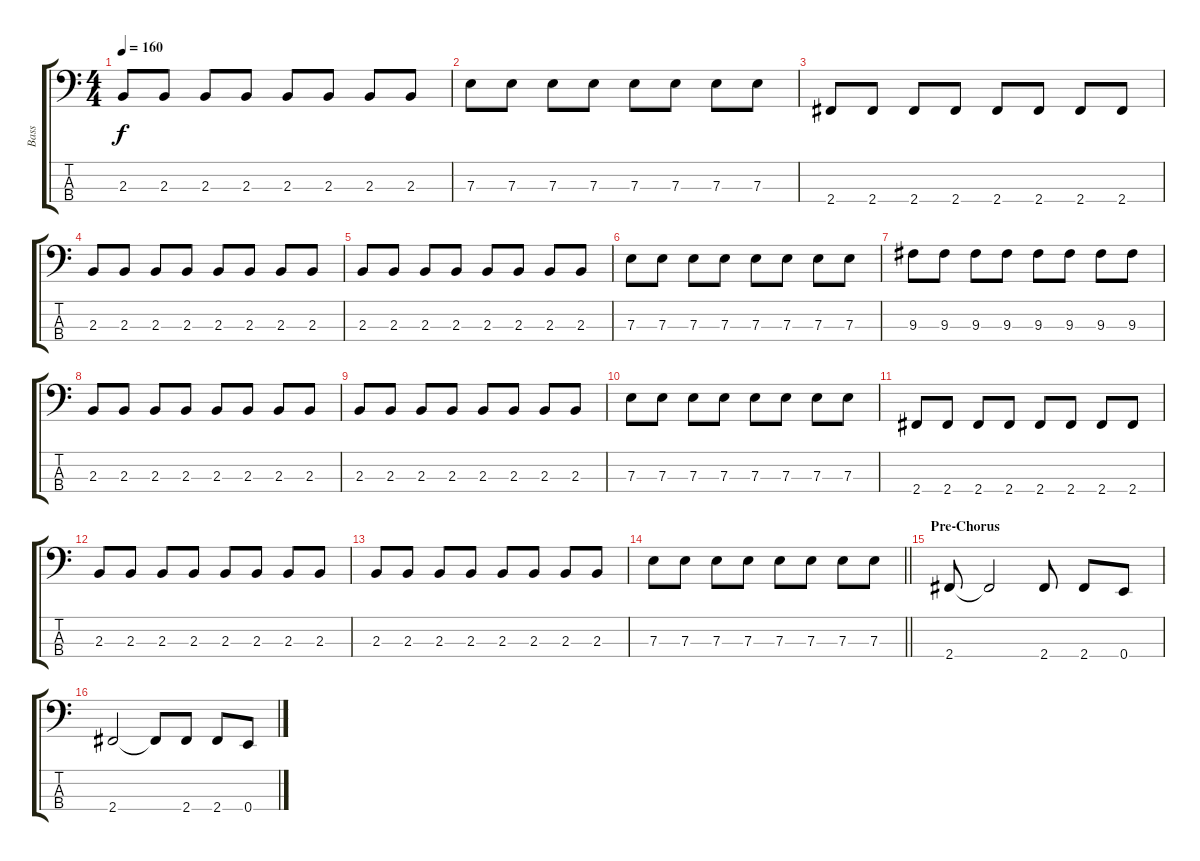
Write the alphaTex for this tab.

\track ("Bass" "Bass") {instrument electricbassfinger}
\staff {score tabs}
\tuning (G2 D2 A1 E1) {hide}
\ts (4 4)
\tempo 160
\clef f4
\ks c
2.3.8{dy f} 2.3.8 2.3.8 2.3.8 2.3.8 2.3.8 2.3.8 2.3.8 |
7.3.8 7.3.8 7.3.8 7.3.8 7.3.8 7.3.8 7.3.8 7.3.8 |
2.4.8 2.4.8 2.4.8 2.4.8 2.4.8 2.4.8 2.4.8 2.4.8 |
2.3.8 2.3.8 2.3.8 2.3.8 2.3.8 2.3.8 2.3.8 2.3.8 |
2.3.8 2.3.8 2.3.8 2.3.8 2.3.8 2.3.8 2.3.8 2.3.8 |
7.3.8 7.3.8 7.3.8 7.3.8 7.3.8 7.3.8 7.3.8 7.3.8 |
9.3.8 9.3.8 9.3.8 9.3.8 9.3.8 9.3.8 9.3.8 9.3.8 |
2.3.8 2.3.8 2.3.8 2.3.8 2.3.8 2.3.8 2.3.8 2.3.8 |
2.3.8 2.3.8 2.3.8 2.3.8 2.3.8 2.3.8 2.3.8 2.3.8 |
7.3.8 7.3.8 7.3.8 7.3.8 7.3.8 7.3.8 7.3.8 7.3.8 |
2.4.8 2.4.8 2.4.8 2.4.8 2.4.8 2.4.8 2.4.8 2.4.8 |
2.3.8 2.3.8 2.3.8 2.3.8 2.3.8 2.3.8 2.3.8 2.3.8 |
2.3.8 2.3.8 2.3.8 2.3.8 2.3.8 2.3.8 2.3.8 2.3.8 |
\barLineRight lightlight
7.3.8 7.3.8 7.3.8 7.3.8 7.3.8 7.3.8 7.3.8 7.3.8 |
\section ("" "Pre-Chorus")
2.4.8 2.4{t}.2 2.4.8 2.4.8 0.4.8 |
2.4.2 2.4{t}.8 2.4.8 2.4.8 0.4.8
